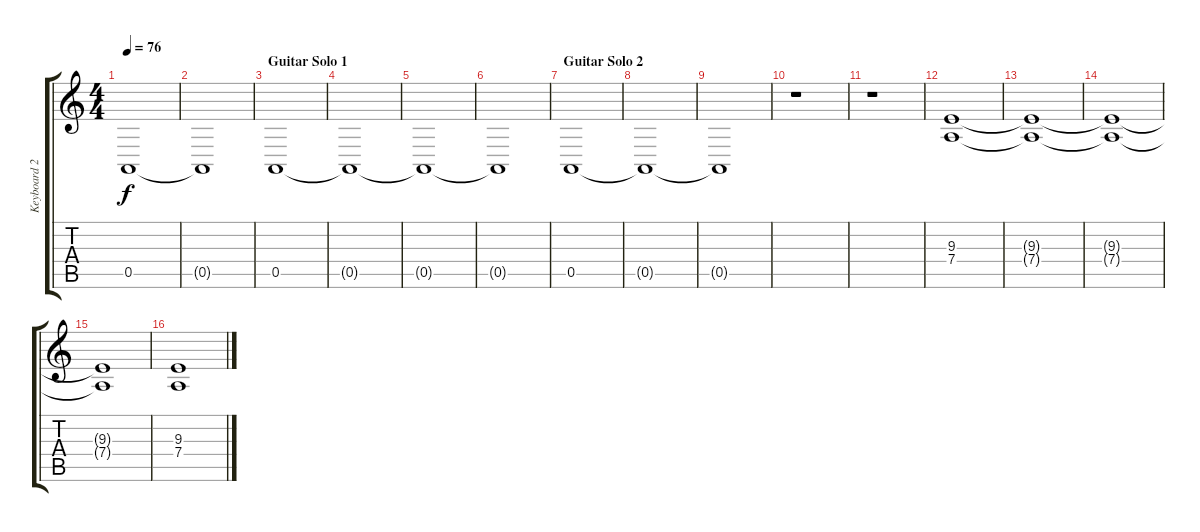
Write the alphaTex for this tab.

\track ("Keyboard 2" "Keyboard 2") {instrument pad2warm}
\staff {score tabs}
\tuning (E4 B3 G3 D3 A2 D2) {hide}
\ts (4 4)
\tempo 76
\clef g2
\ks c
0.5{t}.1{dy f} |
0.5{t}.1 |
\section ("" "Guitar Solo 1")
0.5.1 |
0.5{t}.1 |
0.5{t}.1 |
0.5{t}.1 |
\section ("" "Guitar Solo 2")
0.5.1 |
0.5{t}.1 |
0.5{t}.1 |
r.1 |
\section ("" "")
r.1 |
\section ("" "")
(9.3 7.4).1{volume 8 instrument pad2warm} |
(9.3{t} 7.4{t}).1 |
(9.3{t} 7.4{t}).1 |
(9.3{t} 7.4{t}).1 |
(9.3 7.4).1
